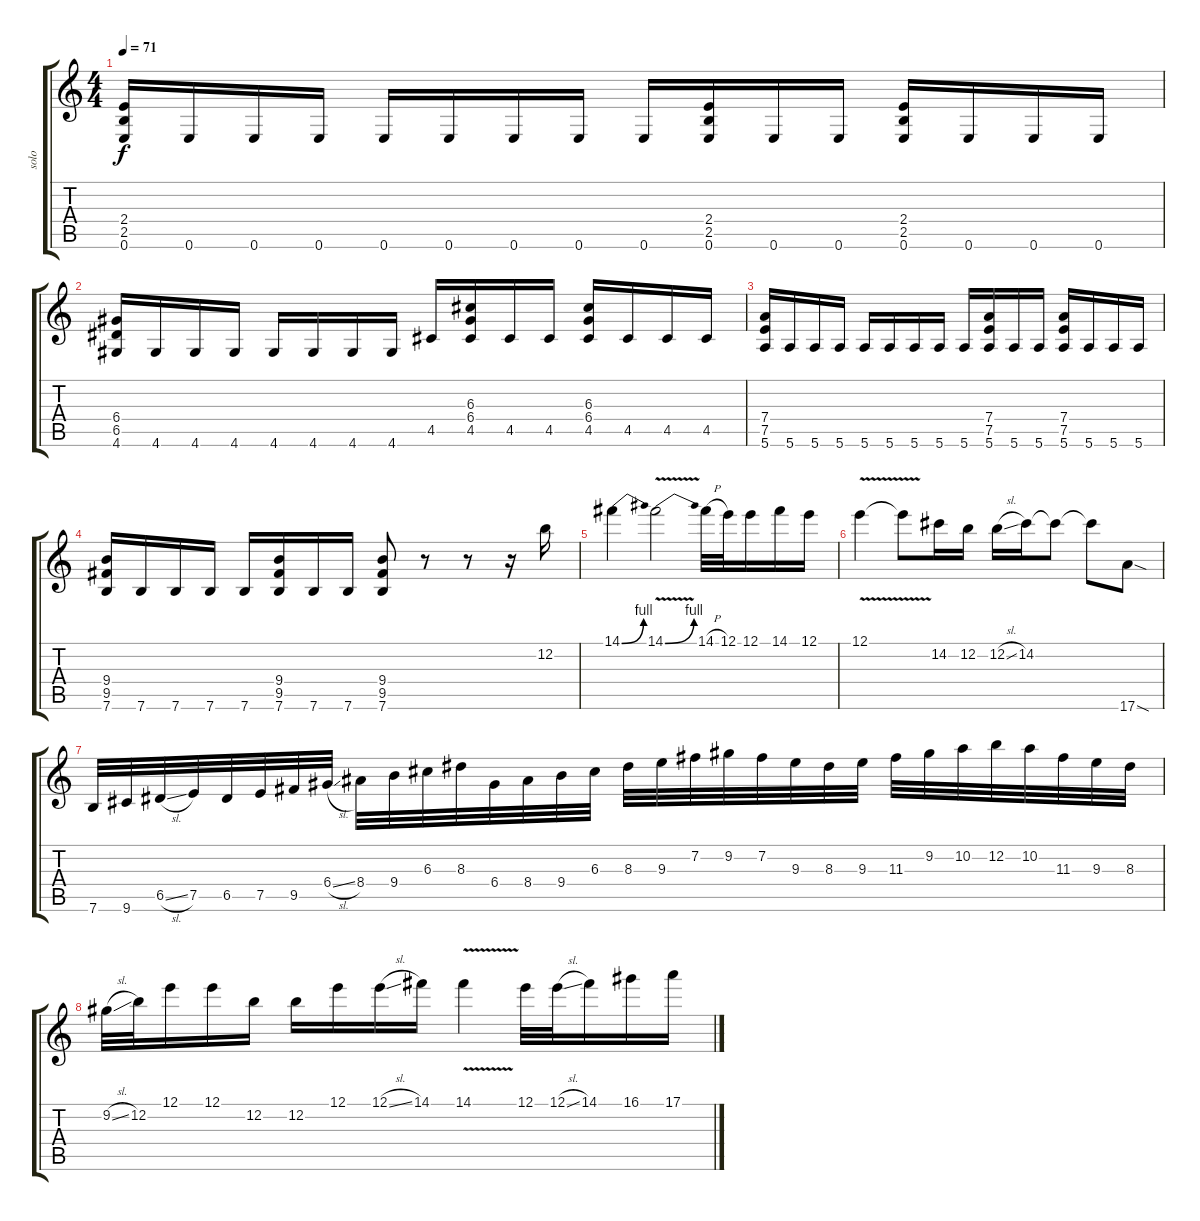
\track ("solo" "solo") {instrument distortionguitar}
\staff {score tabs}
\tuning (E4 B3 G3 D3 A2 E2) {hide}
\ts (4 4)
\tempo 71
\clef g2
\ks c
(2.4 2.5 0.6).16{dy f} 0.6.16 0.6.16 0.6.16 0.6.16 0.6.16 0.6.16 0.6.16 0.6.16 (2.4 2.5 0.6).16{txt ""} 0.6.16 0.6.16 (2.4 2.5 0.6).16 0.6.16 0.6.16 0.6.16 |
(6.4 6.5 4.6).16 4.6.16 4.6.16 4.6.16 4.6.16 4.6.16 4.6.16 4.6.16 4.5.16 (6.3 6.4 4.5).16 4.5.16 4.5.16 (6.3 6.4 4.5).16 4.5.16 4.5.16 4.5.16 |
(7.4 7.5 5.6).16 5.6.16 5.6.16 5.6.16 5.6.16 5.6.16 5.6.16 5.6.16 5.6.16 (7.4 7.5 5.6).16 5.6.16 5.6.16 (7.4 7.5 5.6).16 5.6.16 5.6.16 5.6.16 |
(9.4 9.5 7.6).16 7.6.16 7.6.16 7.6.16 7.6.16 (9.4 9.5 7.6).16 7.6.16 7.6.16 (9.4 9.5 7.6).8 r.8 r.8 r.16 12.2.16{volume 16} |
14.1{be (bend 0 0 60 4)}.4 14.1{be (bend 0 0 60 4) v}.2 14.1{h}.32 12.1.32 12.1.16 14.1.16 12.1.16 |
12.1{v}.4 12.1{t}.8 14.2.16 12.2.16 12.2{sl}.16 14.2.16 14.2{t}.8 14.2{t}.8 17.6{sod}.8 |
7.6.32 9.6.32 6.5{sl}.32 7.5.32 6.5.32 7.5.32 9.5.32 6.4{sl}.32 8.4.32 9.4.32 6.3.32 8.3.32 6.4.32 8.4.32 9.4.32 6.3.32 8.3.32 9.3.32 7.2.32 9.2.32 7.2.32 9.3.32 8.3.32 9.3.32 11.3.32 9.2.32 10.2.32 12.2.32 10.2.32 11.3.32 9.3.32 8.3.32 |
9.2{sl}.32 12.2.32 12.1.16 12.1.16 12.2.16 12.2.16 12.1.16 12.1{sl}.16 14.1.16 14.1{v}.4 12.1.32 12.1{sl}.32 14.1.16 16.1.16 17.1.16
